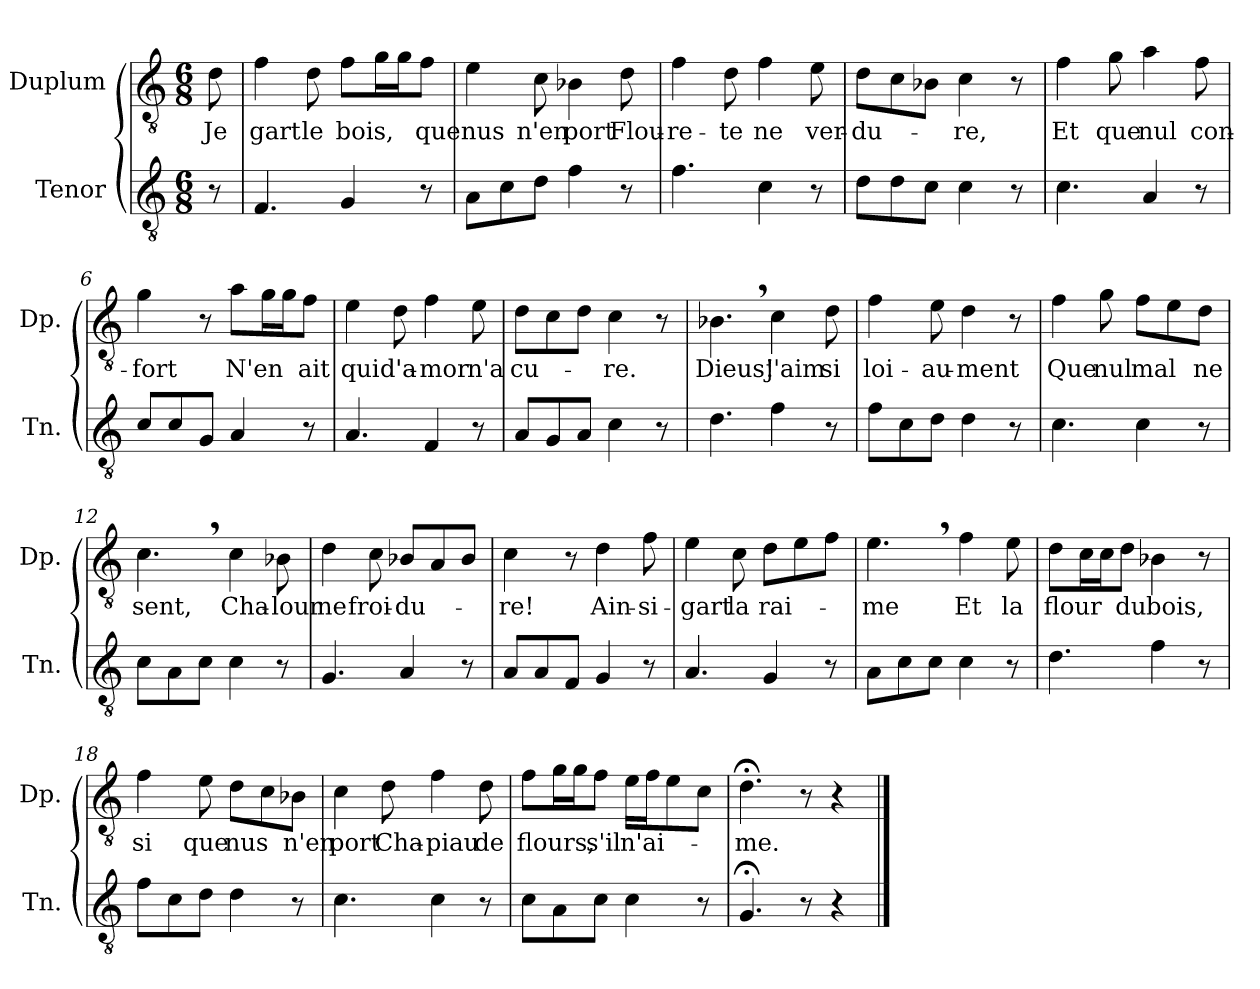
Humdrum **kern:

**kern	**kern	**text
*part2	*part1	*part1
*staff2	*staff1	*staff1
*I"Tenor	*I"Duplum	*
*I'Tn.	*I'Dp.	*
*clefGv2	*clefGv2	*
*k[]	*k[]	*
*M6/8	*M6/8	*
=	=	=
!	!	!LO:LY:b
8r	8d\	Je
=1	=1	=1
!	!	!LO:LY:b
4.F/	4f\	gart
!	!	!LO:LY:b
.	8d\	le
!	!	!LO:LY:b
4G/	8f\L	bois,
*	*tremolo	*
.	16g\	.
.	16g\	.
*	*Xtremolo	*
!	!	!LO:LY:b
8r	8f\J	que
=2	=2	=2
!	!	!LO:LY:b
8A\L	4e\	nus
8c\	.	.
!	!	!LO:LY:b
8d\J	8c\	n'en
!	!	!LO:LY:b
4f\	4B-X\	port
!	!	!LO:LY:b
8r	8d\	Flou-
=3	=3	=3
!	!	!LO:LY:b
4.f\	4f\	-re-
!	!	!LO:LY:b
.	8d\	-te
!	!	!LO:LY:b
4c\	4f\	ne
!	!	!LO:LY:b
8r	8e\	ver-
=4	=4	=4
!	!	!LO:LY:b
8d\L	8d\L	-du-
8d\	8c\	.
8c\J	8B-X\J	.
!	!	!LO:LY:b
4c\	4c\	-re,
8r	8r	.
=5	=5	=5
!	!	!LO:LY:b
4.c\	4f\	Et
!	!	!LO:LY:b
.	8g\	que
!	!	!LO:LY:b
4A/	4a\	nul
!	!	!LO:LY:b
8r	8f\	con-
!!LO:LB:g=z
=6	=6	=6
!	!	!LO:LY:b
8c/L	4g\	-fort
8c/	.	.
8G/J	8r	.
!	!	!LO:LY:b
4A/	8a\L	N'en
*	*tremolo	*
.	16g\	.
.	16g\	.
*	*Xtremolo	*
!	!	!LO:LY:b
8r	8f\J	ait
=7	=7	=7
!	!	!LO:LY:b
4.A/	4e\	qui
!	!	!LO:LY:b
.	8d\	d'a-
!	!	!LO:LY:b
4F/	4f\	-mor
!	!	!LO:LY:b
8r	8e\	n'a
=8	=8	=8
!	!	!LO:LY:b
8A/L	8d\L	cu-
8G/	8c\	.
8A/J	8d\J	.
!	!	!LO:LY:b
4c\	4c\	-re.
8r	8r	.
=9	=9	=9
!	!	!LO:LY:b
4.d\	4.B-X,\	Dieus!
!	!	!LO:LY:b
4f\	4c\	j'aim
!	!	!LO:LY:b
8r	8d\	si
=10	=10	=10
!	!	!LO:LY:b
8f\L	4f\	loi-
8c\	.	.
!	!	!LO:LY:b
8d\J	8e\	-au-
!	!	!LO:LY:b
4d\	4d\	-ment
8r	8r	.
=11	=11	=11
!	!	!LO:LY:b
4.c\	4f\	Que
!	!	!LO:LY:b
.	8g\	nul
!	!	!LO:LY:b
4c\	8f\L	mal
.	8e\	.
!	!	!LO:LY:b
8r	8d\J	ne
!!LO:LB:g=z
=12	=12	=12
!	!	!LO:LY:b
8c\L	4.c,\	sent,
8A\	.	.
8c\J	.	.
!	!	!LO:LY:b
4c\	4c\	Cha-
!	!	!LO:LY:b
8r	8B-X\	-lour
=13	=13	=13
!	!	!LO:LY:b
4.G/	4d\	ne
!	!	!LO:LY:b
.	8c\	froi-
!	!	!LO:LY:b
4A/	8B-X/L	-du-
.	8A/	.
8r	8B-/J	.
=14	=14	=14
!	!	!LO:LY:b
8A/L	4c\	-re!
8A/	.	.
8F/J	8r	.
!	!	!LO:LY:b
4G/	4d\	Ain-
!	!	!LO:LY:b
8r	8f\	-si-
=15	=15	=15
!	!	!LO:LY:b
4.A/	4e\	-gart
!	!	!LO:LY:b
.	8c\	la
!	!	!LO:LY:b
4G/	8d\L	rai-
.	8e\	.
8r	8f\J	.
=16	=16	=16
!	!	!LO:LY:b
8A\L	4.e,\	-me
8c\	.	.
8c\J	.	.
!	!	!LO:LY:b
4c\	4f\	Et
!	!	!LO:LY:b
8r	8e\	la
=17	=17	=17
!	!	!LO:LY:b
4.d\	8d\L	flour
*	*tremolo	*
.	16c\	.
.	16c\	.
*	*Xtremolo	*
!	!	!LO:LY:b
.	8d\J	du
!	!	!LO:LY:b
4f\	4B-X\	bois,
8r	8r	.
!!LO:LB:g=z
=18	=18	=18
!	!	!LO:LY:b
8f\L	4f\	si
8c\	.	.
!	!	!LO:LY:b
8d\J	8e\	que
!	!	!LO:LY:b
4d\	8d\L	nus
.	8c\	.
!	!	!LO:LY:b
8r	8B-X\J	n'en
=19	=19	=19
!	!	!LO:LY:b
4.c\	4c\	port
!	!	!LO:LY:b
.	8d\	Cha-
!	!	!LO:LY:b
4c\	4f\	-piau
!	!	!LO:LY:b
8r	8d\	de
=20	=20	=20
!	!	!LO:LY:b
8c\L	8f\L	flours,
*	*tremolo	*
8A\	16g\	.
.	16g\	.
*	*Xtremolo	*
!	!	!LO:LY:b
8c\J	8f\J	s'il
!	!	!LO:LY:b
4c\	16e\LL	n'ai-
.	16f\J	.
.	8e\	.
8r	8c\J	.
=21	=21	=21
!	!	!LO:LY:b
4.G;</	4.d;<\	-me.
8r	8r	.
4r	4r	.
==	==	==
*-	*-	*-
